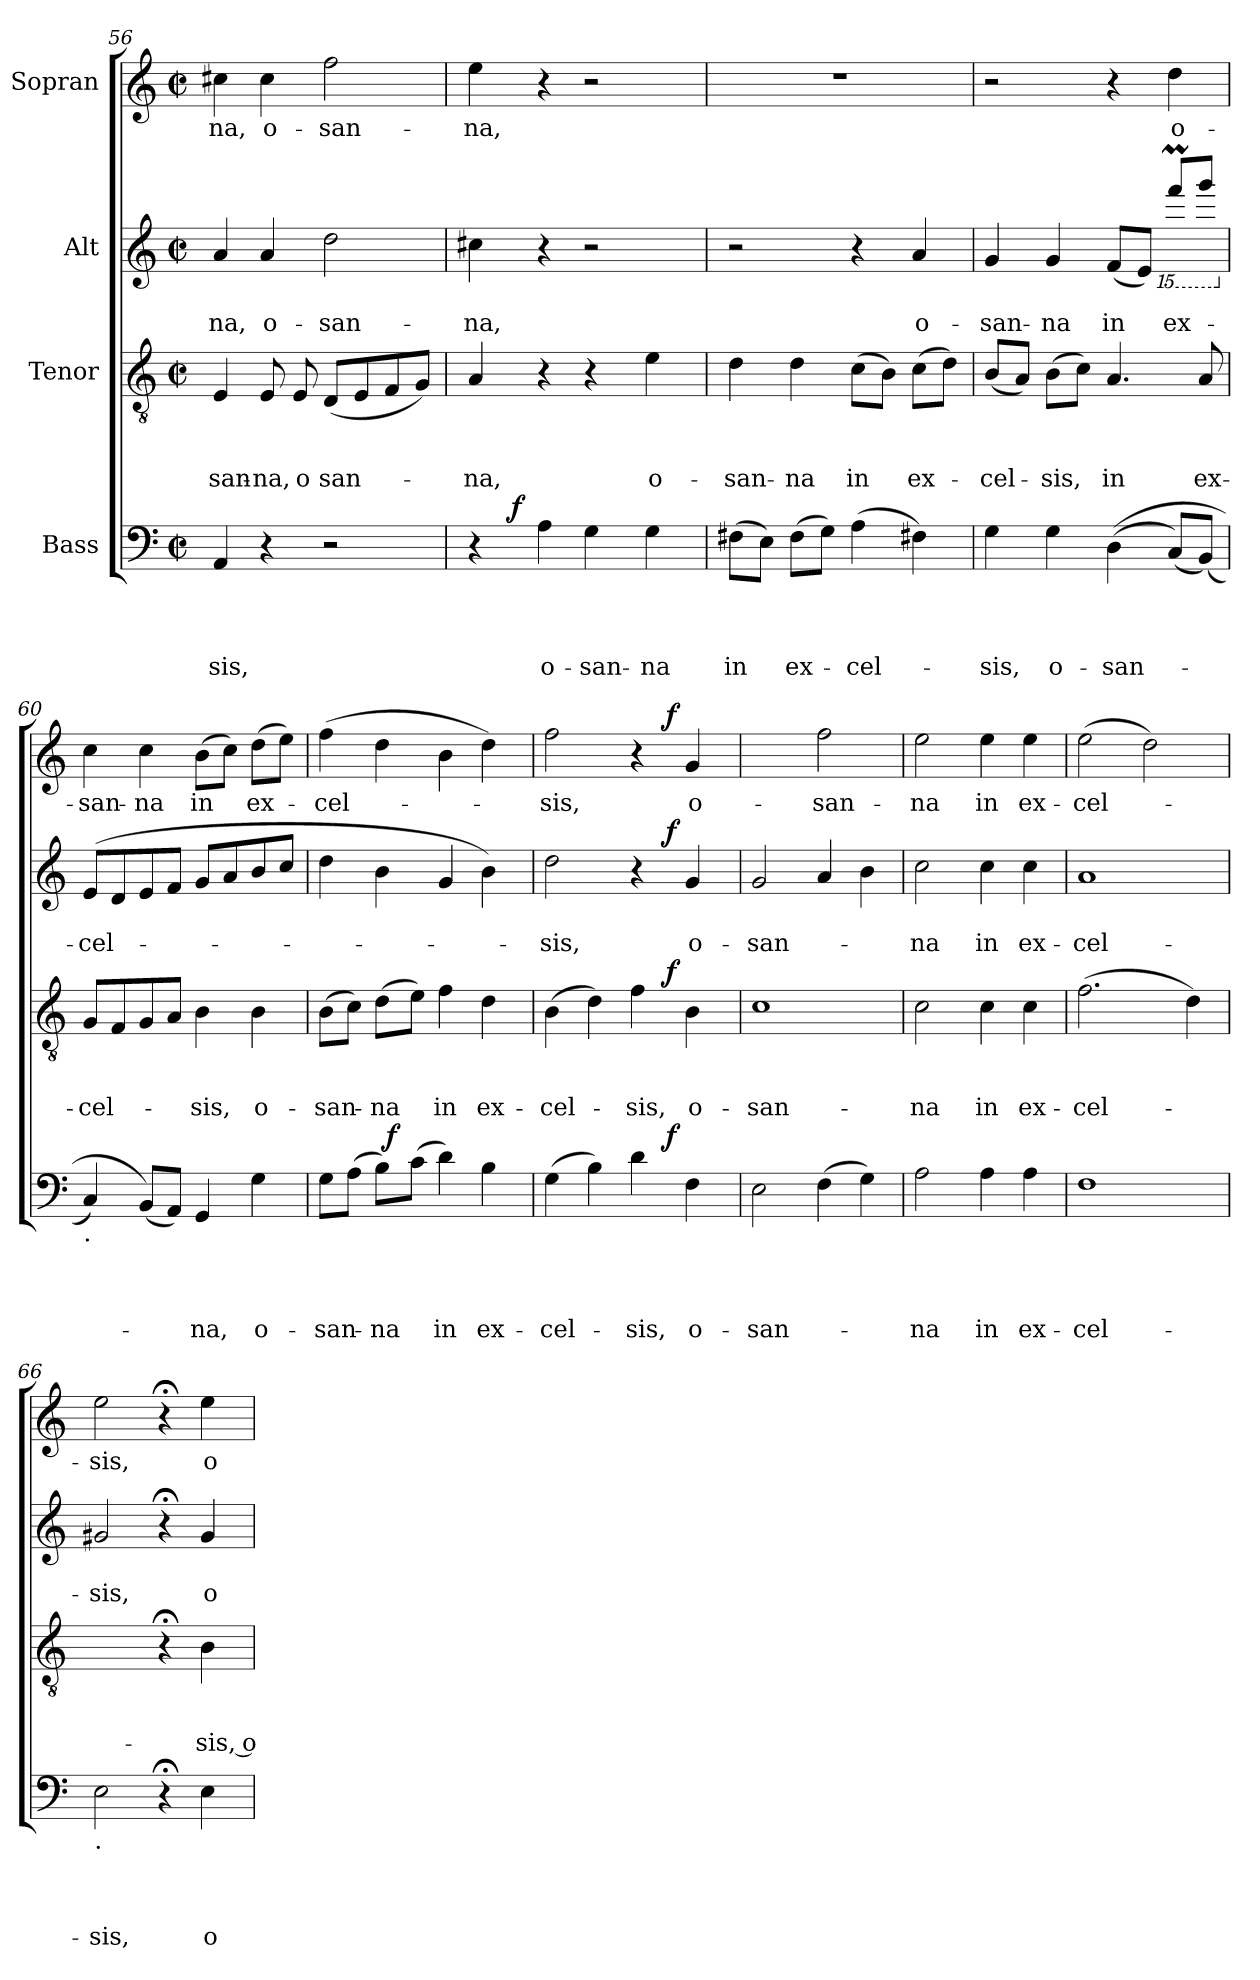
**kern	**text	**text	**text	**text	**dynam	**kern	**text	**text	**text	**dynam	**kern	**text	**text	**dynam	**kern	**text	**dynam
*part4	*part4	*part4	*part4	*part4	*part4	*part3	*part3	*part3	*part3	*part3	*part2	*part2	*part2	*part2	*part1	*part1	*part1
*staff4	*staff4	*staff4	*staff4	*staff4	*staff4	*staff3	*staff3	*staff3	*staff3	*staff3	*staff2	*staff2	*staff2	*staff2	*staff1	*staff1	*staff1
*I"Bass	*	*	*	*	*	*I"Tenor	*	*	*	*	*I"Alt	*	*	*	*I"Sopran	*	*
*clefF4	*	*	*	*	*	*clefGv2	*	*	*	*	*clefG2	*	*	*	*clefG2	*	*
*k[]	*	*	*	*	*	*k[]	*	*	*	*	*k[]	*	*	*	*k[]	*	*
*C:	*	*	*	*	*	*C:	*	*	*	*	*C:	*	*	*	*C:	*	*
*M2/2	*	*	*	*	*	*M2/2	*	*	*	*	*M2/2	*	*	*	*M2/2	*	*
*met(c|)	*	*	*	*	*	*met(c|)	*	*	*	*	*met(c|)	*	*	*	*met(c|)	*	*
=56	=56	=56	=56	=56	=56	=56	=56	=56	=56	=56	=56	=56	=56	=56	=56	=56	=56
!	!	!	!	!LO:LY:b	!	!	!	!	!LO:LY:b	!	!	!	!LO:LY:b	!	!	!LO:LY:b	!
4AA/	.	.	.	-sis,	.	4E/	.	.	-san-	.	4a/	.	-na,	.	4cc#X\	-na,	.
!	!	!	!	!	!	!	!	!	!LO:LY:b	!	!	!	!LO:LY:b	!	!	!LO:LY:b	!
4r	.	.	.	.	.	8E/	.	.	-na,	.	4a/	.	o-	.	4cc#\	o-	.
!	!	!	!	!	!	!	!	!	!LO:LY:b	!	!	!	!	!	!	!	!
.	.	.	.	.	.	8E/	.	.	o	.	.	.	.	.	.	.	.
!	!	!	!	!	!	!	!	!	!LO:LY:b	!	!	!	!LO:LY:b	!	!	!LO:LY:b	!
2r	.	.	.	.	.	(<8D/L	.	.	san-	.	2dd\	.	-san-	.	2ff\	-san-	.
.	.	.	.	.	.	8E/	.	.	.	.	.	.	.	.	.	.	.
.	.	.	.	.	.	8F/	.	.	.	.	.	.	.	.	.	.	.
.	.	.	.	.	.	8G/J)	.	.	.	.	.	.	.	.	.	.	.
=57	=57	=57	=57	=57	=57	=57	=57	=57	=57	=57	=57	=57	=57	=57	=57	=57	=57
!	!	!	!	!	!	!	!	!	!LO:LY:b	!	!	!	!LO:LY:b	!	!	!LO:LY:b	!
*^	*	*	*	*	*	*	*	*	*	*	*	*	*	*	*	*	*
4r	8ryy	.	.	.	.	.	4A/	.	.	-na,	.	4cc#X\	.	-na,	.	4ee\	-na,	.
.	32ryy	.	.	.	.	.	.	.	.	.	.	.	.	.	.	.	.	.
!	!	!	!	!	!	!LO:DY:a	!	!	!	!	!	!	!	!	!	!	!	!
.	2ryy	.	.	.	.	f	.	.	.	.	.	.	.	.	.	.	.	.
!	!	!	!	!	!LO:LY:b	!	!	!	!	!	!	!	!	!	!	!	!	!
4A\	.	.	.	.	o-	.	4r	.	.	.	.	4r	.	.	.	4r	.	.
!	!	!	!	!	!LO:LY:b	!	!	!	!	!	!	!	!	!	!	!	!	!
4G\	.	.	.	.	-san-	.	4r	.	.	.	.	2r	.	.	.	2r	.	.
.	4ryy	.	.	.	.	.	.	.	.	.	.	.	.	.	.	.	.	.
!	!	!	!	!	!LO:LY:b	!	!	!	!	!LO:LY:b	!	!	!	!	!	!	!	!
4G\	.	.	.	.	-na	.	4e\	.	.	o-	.	.	.	.	.	.	.	.
.	16.ryy	.	.	.	.	.	.	.	.	.	.	.	.	.	.	.	.	.
=58	=58	=58	=58	=58	=58	=58	=58	=58	=58	=58	=58	=58	=58	=58	=58	=58	=58	=58
!	!	!	!	!	!LO:LY:b	!	!	!	!	!LO:LY:b	!	!	!	!	!	!	!	!
*v	*v	*	*	*	*	*	*	*	*	*	*	*	*	*	*	*	*	*
(>8F#X\L	.	.	.	in	.	4d\	.	.	-san-	.	2r	.	.	.	1r	.	.
8E\J)	.	.	.	.	.	.	.	.	.	.	.	.	.	.	.	.	.
!	!	!	!	!LO:LY:b	!	!	!	!	!LO:LY:b	!	!	!	!	!	!	!	!
(>8F#\L	.	.	.	ex-	.	4d\	.	.	-na	.	.	.	.	.	.	.	.
8G\J)	.	.	.	.	.	.	.	.	.	.	.	.	.	.	.	.	.
!	!	!	!	!LO:LY:b	!	!	!	!	!LO:LY:b	!	!	!	!	!	!	!	!
(>4A\	.	.	.	-cel-	.	(>8c\L	.	.	in	.	4r	.	.	.	.	.	.
.	.	.	.	.	.	8B\J)	.	.	.	.	.	.	.	.	.	.	.
!	!	!	!	!	!	!	!	!	!LO:LY:b	!	!	!	!LO:LY:b	!	!	!	!
4F#X\)	.	.	.	.	.	(>8c\L	.	.	ex-	.	4a/	.	o-	.	.	.	.
.	.	.	.	.	.	8d\J)	.	.	.	.	.	.	.	.	.	.	.
=59	=59	=59	=59	=59	=59	=59	=59	=59	=59	=59	=59	=59	=59	=59	=59	=59	=59
!	!	!	!	!LO:LY:b	!	!	!	!	!LO:LY:b	!	!	!	!LO:LY:b	!	!	!	!
4G\	.	.	.	-sis,	.	(<8B/L	.	.	-cel-	.	4g/	.	-san-	.	2r	.	.
.	.	.	.	.	.	8A/J)	.	.	.	.	.	.	.	.	.	.	.
!	!	!	!	!LO:LY:b	!	!	!	!	!LO:LY:b	!	!	!	!LO:LY:b	!	!	!	!
4G\	.	.	.	o-	.	(>8B\L	.	.	-sis,	.	4g/	.	-na	.	.	.	.
.	.	.	.	.	.	8c\J)	.	.	.	.	.	.	.	.	.	.	.
!	!	!	!	!LO:LY:b	!	!	!	!	!LO:LY:b	!	!	!	!LO:LY:b	!	!	!	!
(>(>4D\	.	.	.	-san-	.	4.A/	.	.	in	.	(<8f/L	.	in	.	4r	.	.
.	.	.	.	.	.	.	.	.	.	.	8e/J)	.	.	.	.	.	.
*	*	*	*	*	*	*	*	*	*	*	*15ba	*	*	*	*	*	*
!	!	!	!	!	!	!	!	!	!	!	!	!	!LO:LY:b	!	!	!LO:LY:b	!
(>8C/L)	.	.	.	.	.	.	.	.	.	.	8fM/L	.	ex-	.	4dd\	o-	.
!	!	!	!	!	!	!	!	!	!LO:LY:b	!	!	!	!	!	!	!	!
(8BB/J)	.	.	.	.	.	8A/	.	.	ex-	.	8g/J	.	.	.	.	.	.
!!LO:LB:g=z
=60	=60	=60	=60	=60	=60	=60	=60	=60	=60	=60	=60	=60	=60	=60	=60	=60	=60
!	!	!	!	!	!	!	!	!	!LO:LY:b	!	!	!	!	!	!	!	!
*	*	*	*	*	*	*	*	*	*	*	*X15ba	*	*	*	*	*	*
!LO:TX:b:t=.	!	!	!	!	!	!	!	!	!	!	!	!	!	!	!	!	!
!	!	!	!	!	!	!	!	!	!	!	!	!	!LO:LY:b	!	!	!LO:LY:b	!
4C/)	.	.	.	.	.	8G/L	.	.	-cel-	.	(>8e/L	.	-cel-	.	4cc\	-san-	.
.	.	.	.	.	.	8F/	.	.	.	.	8d/	.	.	.	.	.	.
!	!	!	!	!	!	!	!	!	!	!	!	!	!	!	!	!LO:LY:b	!
(>8BB/L)	.	.	.	.	.	8G/	.	.	.	.	8e/	.	.	.	4cc\	-na	.
8AA/J)	.	.	.	.	.	8A/J	.	.	.	.	8f/J	.	.	.	.	.	.
!	!	!	!	!LO:LY:b	!	!	!	!	!LO:LY:b	!	!	!	!	!	!	!LO:LY:b	!
4GG/	.	.	.	-na,	.	4B\	.	.	-sis,	.	8g/L	.	.	.	(>8b\L	in	.
.	.	.	.	.	.	.	.	.	.	.	8a/	.	.	.	8cc\J)	.	.
!	!	!	!	!LO:LY:b	!	!	!	!	!LO:LY:b	!	!	!	!	!	!	!LO:LY:b	!
4G\	.	.	.	o-	.	4B\	.	.	o-	.	8b/	.	.	.	(>8dd\L	ex-	.
.	.	.	.	.	.	.	.	.	.	.	8cc/J	.	.	.	8ee\J)	.	.
=61	=61	=61	=61	=61	=61	=61	=61	=61	=61	=61	=61	=61	=61	=61	=61	=61	=61
!	!	!	!	!LO:LY:b	!	!	!	!	!LO:LY:b	!	!	!	!	!	!	!LO:LY:b	!
*^	*	*	*	*	*	*	*	*	*	*	*	*	*	*	*	*	*
8G\L	4ryy	.	.	.	-san-	.	(>8B\L	.	.	-san-	.	4dd\	.	.	.	(>4ff\	-cel-	.
(>8A\J	.	.	.	.	.	.	8c\J)	.	.	.	.	.	.	.	.	.	.	.
!	!	!	!	!	!LO:LY:b	!	!	!	!	!LO:LY:b	!	!	!	!	!	!	!	!
8B\L)	32ryy	.	.	.	-na	.	(>8d\L	.	.	-na	.	4b\	.	.	.	4dd\	.	.
!	!	!	!	!	!	!LO:DY:a	!	!	!	!	!	!	!	!	!	!	!	!
.	2ryy	.	.	.	.	f	.	.	.	.	.	.	.	.	.	.	.	.
(>8c:\J	.	.	.	.	.	.	8e\J)	.	.	.	.	.	.	.	.	.	.	.
!	!	!	!	!	!LO:LY:b	!	!	!	!	!LO:LY:b	!	!	!	!	!	!	!	!
4d\)	.	.	.	.	in	.	4f\	.	.	in	.	4g/	.	.	.	4b\	.	.
!	!	!	!	!	!LO:LY:b	!	!	!	!	!LO:LY:b	!	!	!	!	!	!	!	!
4B\	.	.	.	.	ex-	.	4d\	.	.	ex-	.	4b\)	.	.	.	4dd\)	.	.
.	8..ryy	.	.	.	.	.	.	.	.	.	.	.	.	.	.	.	.	.
=62	=62	=62	=62	=62	=62	=62	=62	=62	=62	=62	=62	=62	=62	=62	=62	=62	=62	=62
!	!	!	!	!	!LO:LY:b	!	!	!	!	!LO:LY:b	!	!	!	!LO:LY:b	!	!	!LO:LY:b	!
*	*	*	*	*	*	*	*^	*	*	*	*	*^	*	*	*	*^	*	*
(>4G\	2ryy	.	.	.	-cel-	.	(>4B\	2ryy	.	.	-cel-	.	2dd\	2ryy	.	-sis,	.	2ff\	2ryy	-sis,	.
4B\)	.	.	.	.	.	.	4d\)	.	.	.	.	.	.	.	.	.	.	.	.	.	.
!	!	!	!	!	!LO:LY:b	!	!	!	!	!	!LO:LY:b	!	!	!	!	!	!	!	!	!	!
4d\	8.ryy	.	.	.	-sis,	.	4f\	8.ryy	.	.	-sis,	.	4r	8.ryy	.	.	.	4r	8.ryy	.	.
!	!	!	!	!	!	!LO:DY:a	!	!	!	!	!	!LO:DY:a	!	!	!	!	!LO:DY:a	!	!	!	!LO:DY:a
.	4ryy	.	.	.	.	f	.	4ryy	.	.	.	f	.	4ryy	.	.	f	.	4ryy	.	f
!	!	!	!	!	!LO:LY:b	!	!	!	!	!	!LO:LY:b	!	!	!	!	!LO:LY:b	!	!	!	!LO:LY:b	!
4F\	.	.	.	.	o-	.	4B\	.	.	.	o-	.	4g/	.	.	o-	.	4g/	.	o-	.
.	16ryy	.	.	.	.	.	.	16ryy	.	.	.	.	.	16ryy	.	.	.	.	16ryy	.	.
=63	=63	=63	=63	=63	=63	=63	=63	=63	=63	=63	=63	=63	=63	=63	=63	=63	=63	=63	=63	=63	=63
!	!	!	!	!	!LO:LY:b	!	!	!	!	!	!LO:LY:b	!	!	!	!	!LO:LY:b	!	!	!	!	!
*v	*v	*	*	*	*	*	*	*	*	*	*	*	*v	*v	*	*	*	*v	*v	*	*
*	*	*	*	*	*	*v	*v	*	*	*	*	*	*	*	*	*	*	*
2E\	.	.	.	-san-	.	1c	.	.	-san-	.	2g/	.	-san-	.	2ryy	.	.
!	!	!	!	!	!	!	!	!	!	!	!	!	!	!	!	!LO:LY:b:rj	!
(>4F\	.	.	.	.	.	.	.	.	.	.	4a/	.	.	.	2ff\	-san-	.
4G\)	.	.	.	.	.	.	.	.	.	.	4b\	.	.	.	.	.	.
=64	=64	=64	=64	=64	=64	=64	=64	=64	=64	=64	=64	=64	=64	=64	=64	=64	=64
!	!	!	!	!LO:LY:b	!	!	!	!	!LO:LY:b	!	!	!	!LO:LY:b	!	!	!LO:LY:b	!
2A\	.	.	.	-na	.	2c\	.	.	-na	.	2cc\	.	-na	.	2ee\	-na	.
!	!	!	!	!LO:LY:b	!	!	!	!	!LO:LY:b	!	!	!	!LO:LY:b	!	!	!LO:LY:b	!
4A\	.	.	.	in	.	4c\	.	.	in	.	4cc\	.	in	.	4ee\	in	.
!	!	!	!	!LO:LY:b	!	!	!	!	!LO:LY:b	!	!	!	!LO:LY:b	!	!	!LO:LY:b	!
4A\	.	.	.	ex-	.	4c\	.	.	ex-	.	4cc\	.	ex-	.	4ee\	ex-	.
=65	=65	=65	=65	=65	=65	=65	=65	=65	=65	=65	=65	=65	=65	=65	=65	=65	=65
!	!	!	!	!LO:LY:b	!	!	!	!	!LO:LY:b	!	!	!	!LO:LY:b	!	!	!LO:LY:b	!
1F	.	.	.	-cel-	.	(>2.f\	.	.	-cel-	.	1a	.	-cel-	.	(>2ee\	-cel-	.
.	.	.	.	.	.	.	.	.	.	.	.	.	.	.	2dd\)	.	.
.	.	.	.	.	.	4d\)	.	.	.	.	.	.	.	.	.	.	.
!!LO:LB:g=z
=66	=66	=66	=66	=66	=66	=66	=66	=66	=66	=66	=66	=66	=66	=66	=66	=66	=66
!LO:TX:b:t=.	!	!	!	!	!	!	!	!	!	!	!	!	!	!	!	!	!
!	!	!	!	!LO:LY:b	!	!	!	!	!	!	!	!	!LO:LY:b	!	!	!LO:LY:b	!
2E\	.	.	.	-sis,	.	2ryy	.	.	.	.	2g#X/	.	-sis,	.	2ee\	-sis,	.
4r;<	.	.	.	.	.	4r;<	.	.	.	.	4r;<	.	.	.	4r;<	.	.
!	!	!	!	!LO:LY:b	!	!	!	!	!LO:LY:b:rj	!	!	!	!LO:LY:b	!	!	!LO:LY:b	!
4E\	.	.	.	o-	.	4B\	.	.	-sis, o-	.	4g#/	.	o-	.	4ee\	o-	.
=	=	=	=	=	=	=	=	=	=	=	=	=	=	=	=	=	=
*-	*-	*-	*-	*-	*-	*-	*-	*-	*-	*-	*-	*-	*-	*-	*-	*-	*-
